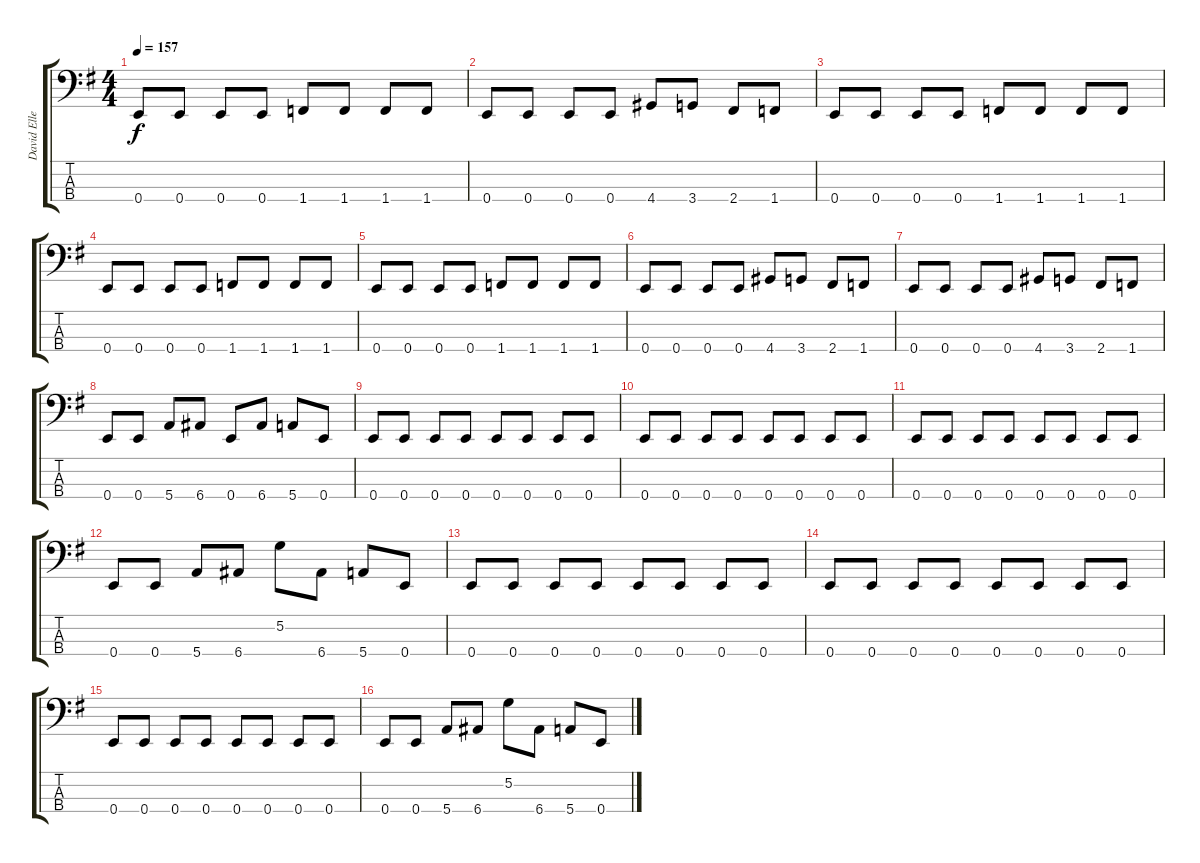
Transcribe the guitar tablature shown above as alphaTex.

\track ("David Ellefson" "David Elle") {instrument electricbasspick}
\staff {score tabs}
\tuning (G2 D2 A1 E1) {hide}
\ts (4 4)
\tempo 157
\clef f4
\ks g
0.4.8{dy f} 0.4.8 0.4.8 0.4.8 1.4.8 1.4.8 1.4.8 1.4.8 |
0.4.8 0.4.8 0.4.8 0.4.8 4.4.8 3.4.8 2.4.8 1.4.8 |
0.4.8 0.4.8 0.4.8 0.4.8 1.4.8 1.4.8 1.4.8 1.4.8 |
0.4.8 0.4.8 0.4.8 0.4.8 1.4.8 1.4.8 1.4.8 1.4.8 |
0.4.8 0.4.8 0.4.8 0.4.8 1.4.8 1.4.8 1.4.8 1.4.8 |
0.4.8 0.4.8 0.4.8 0.4.8 4.4.8 3.4.8 2.4.8 1.4.8 |
0.4.8 0.4.8 0.4.8 0.4.8 4.4.8 3.4.8 2.4.8 1.4.8 |
0.4.8 0.4.8 5.4.8 6.4.8 0.4.8 6.4.8 5.4.8 0.4.8 |
0.4.8 0.4.8 0.4.8 0.4.8 0.4.8 0.4.8 0.4.8 0.4.8 |
0.4.8 0.4.8 0.4.8 0.4.8 0.4.8 0.4.8 0.4.8 0.4.8 |
0.4.8 0.4.8 0.4.8 0.4.8 0.4.8 0.4.8 0.4.8 0.4.8 |
0.4.8 0.4.8 5.4.8 6.4.8 5.2.8 6.4.8 5.4.8 0.4.8 |
0.4.8 0.4.8 0.4.8 0.4.8 0.4.8 0.4.8 0.4.8 0.4.8 |
0.4.8 0.4.8 0.4.8 0.4.8 0.4.8 0.4.8 0.4.8 0.4.8 |
0.4.8 0.4.8 0.4.8 0.4.8 0.4.8 0.4.8 0.4.8 0.4.8 |
0.4.8 0.4.8 5.4.8 6.4.8 5.2.8 6.4.8 5.4.8 0.4.8
